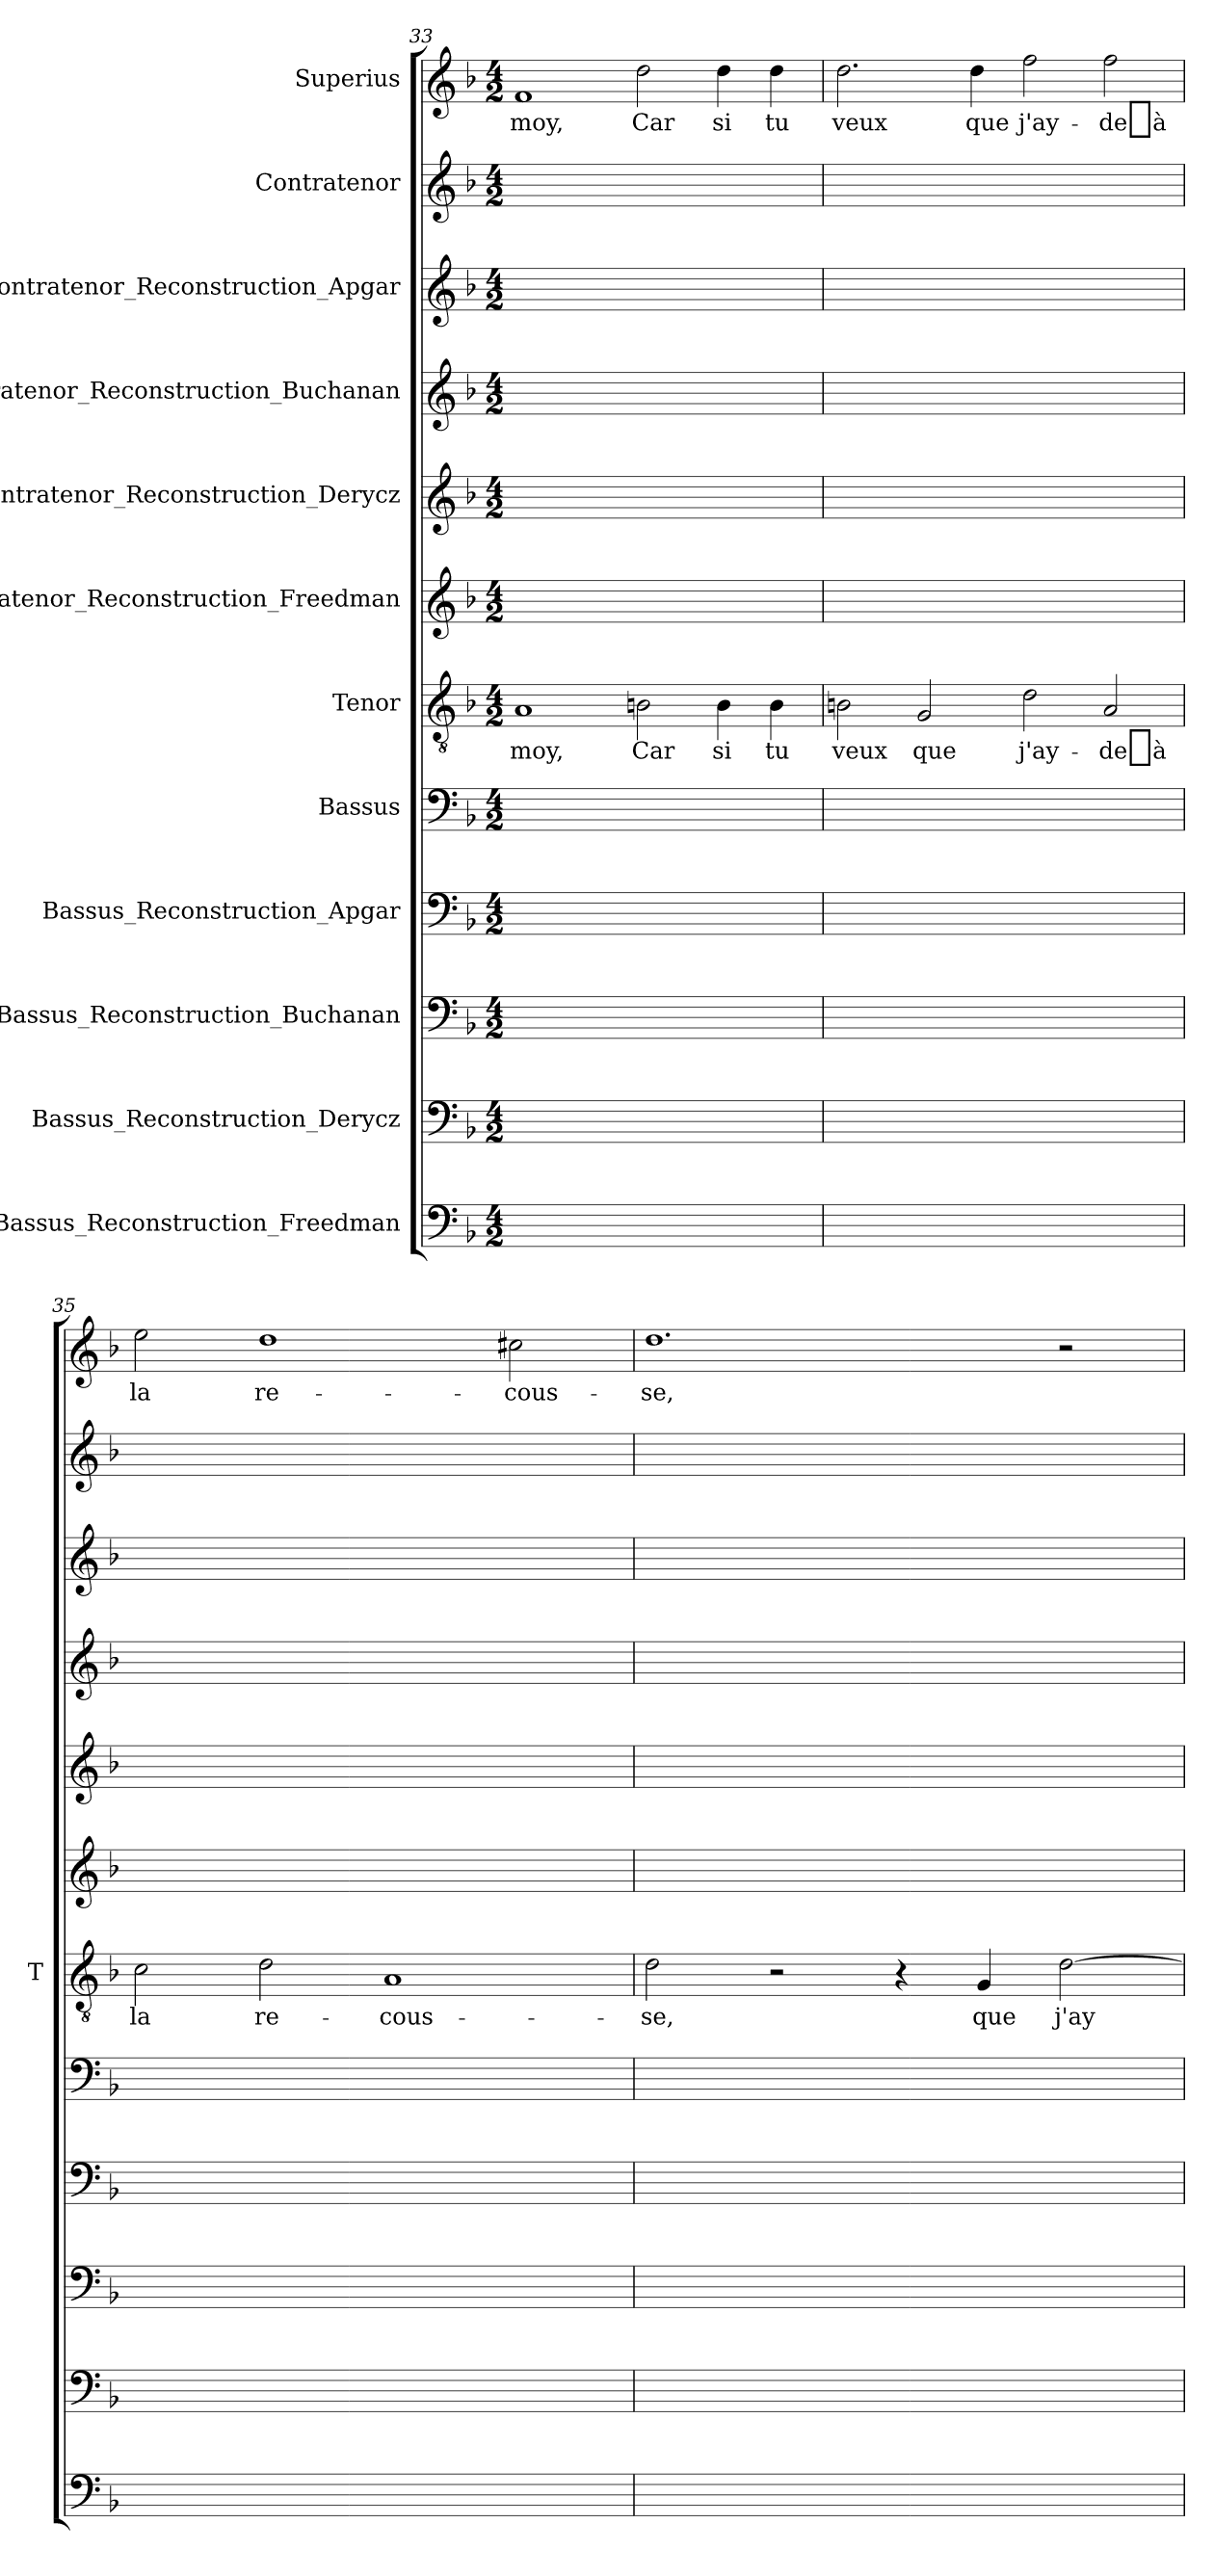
**kern	**kern	**kern	**kern	**kern	**kern	**text	**kern	**kern	**kern	**kern	**kern	**kern	**text
*part12	*part11	*part10	*part9	*part8	*part7	*part7	*part6	*part5	*part4	*part3	*part2	*part1	*part1
*staff12	*staff11	*staff10	*staff9	*staff8	*staff7	*staff7	*staff6	*staff5	*staff4	*staff3	*staff2	*staff1	*staff1
*I"Bassus_Reconstruction_Freedman	*I"Bassus_Reconstruction_Derycz	*I"Bassus_Reconstruction_Buchanan	*I"Bassus_Reconstruction_Apgar	*I"Bassus	*I"Tenor	*	*I"Contratenor_Reconstruction_Freedman	*I"Contratenor_Reconstruction_Derycz	*I"Contratenor_Reconstruction_Buchanan	*I"Contratenor_Reconstruction_Apgar	*I"Contratenor	*I"Superius	*
*	*	*	*	*	*I'T	*	*	*	*	*	*	*	*
*clefF4	*clefF4	*clefF4	*clefF4	*clefF4	*clefGv2	*	*clefG2	*clefG2	*clefG2	*clefG2	*clefG2	*clefG2	*
*k[b-]	*k[b-]	*k[b-]	*k[b-]	*k[b-]	*k[b-]	*	*k[b-]	*k[b-]	*k[b-]	*k[b-]	*k[b-]	*k[b-]	*
*M4/2	*M4/2	*M4/2	*M4/2	*M4/2	*M4/2	*	*M4/2	*M4/2	*M4/2	*M4/2	*M4/2	*M4/2	*
=33	=33	=33	=33	=33	=33	=33	=33	=33	=33	=33	=33	=33	=33
0ryy	0ryy	0ryy	0ryy	0ryy	1A	-moy,	0ryy	0ryy	0ryy	0ryy	0ryy	1f	-moy,
.	.	.	.	.	2Bn	-Car	.	.	.	.	.	2dd	-Car
.	.	.	.	.	4B	-si	.	.	.	.	.	4dd	-si
.	.	.	.	.	4B	-tu	.	.	.	.	.	4dd	-tu
=34	=34	=34	=34	=34	=34	=34	=34	=34	=34	=34	=34	=34	=34
0ryy	0ryy	0ryy	0ryy	0ryy	2Bn	-veux	0ryy	0ryy	0ryy	0ryy	0ryy	2.dd	-veux
.	.	.	.	.	2G	-que	.	.	.	.	.	.	.
.	.	.	.	.	.	.	.	.	.	.	.	4dd	-que
.	.	.	.	.	2d	j'ay-	.	.	.	.	.	2ff	j'ay-
.	.	.	.	.	2A	-de_à	.	.	.	.	.	2ff	-de_à
=35	=35	=35	=35	=35	=35	=35	=35	=35	=35	=35	=35	=35	=35
0ryy	0ryy	0ryy	0ryy	0ryy	2c	-la	0ryy	0ryy	0ryy	0ryy	0ryy	2ee	-la
.	.	.	.	.	2d	re-	.	.	.	.	.	1dd	re-
.	.	.	.	.	1A	cous-	.	.	.	.	.	.	.
.	.	.	.	.	.	.	.	.	.	.	.	2cc#X	cous-
=36	=36	=36	=36	=36	=36	=36	=36	=36	=36	=36	=36	=36	=36
0ryy	0ryy	0ryy	0ryy	0ryy	2d	-se,	0ryy	0ryy	0ryy	0ryy	0ryy	1.dd	-se,
.	.	.	.	.	2r	.	.	.	.	.	.	.	.
.	.	.	.	.	4r	.	.	.	.	.	.	.	.
.	.	.	.	.	4G	-que	.	.	.	.	.	.	.
.	.	.	.	.	[2d	j'ay-	.	.	.	.	.	2r	.
=	=	=	=	=	=	=	=	=	=	=	=	=	=
*-	*-	*-	*-	*-	*-	*-	*-	*-	*-	*-	*-	*-	*-
